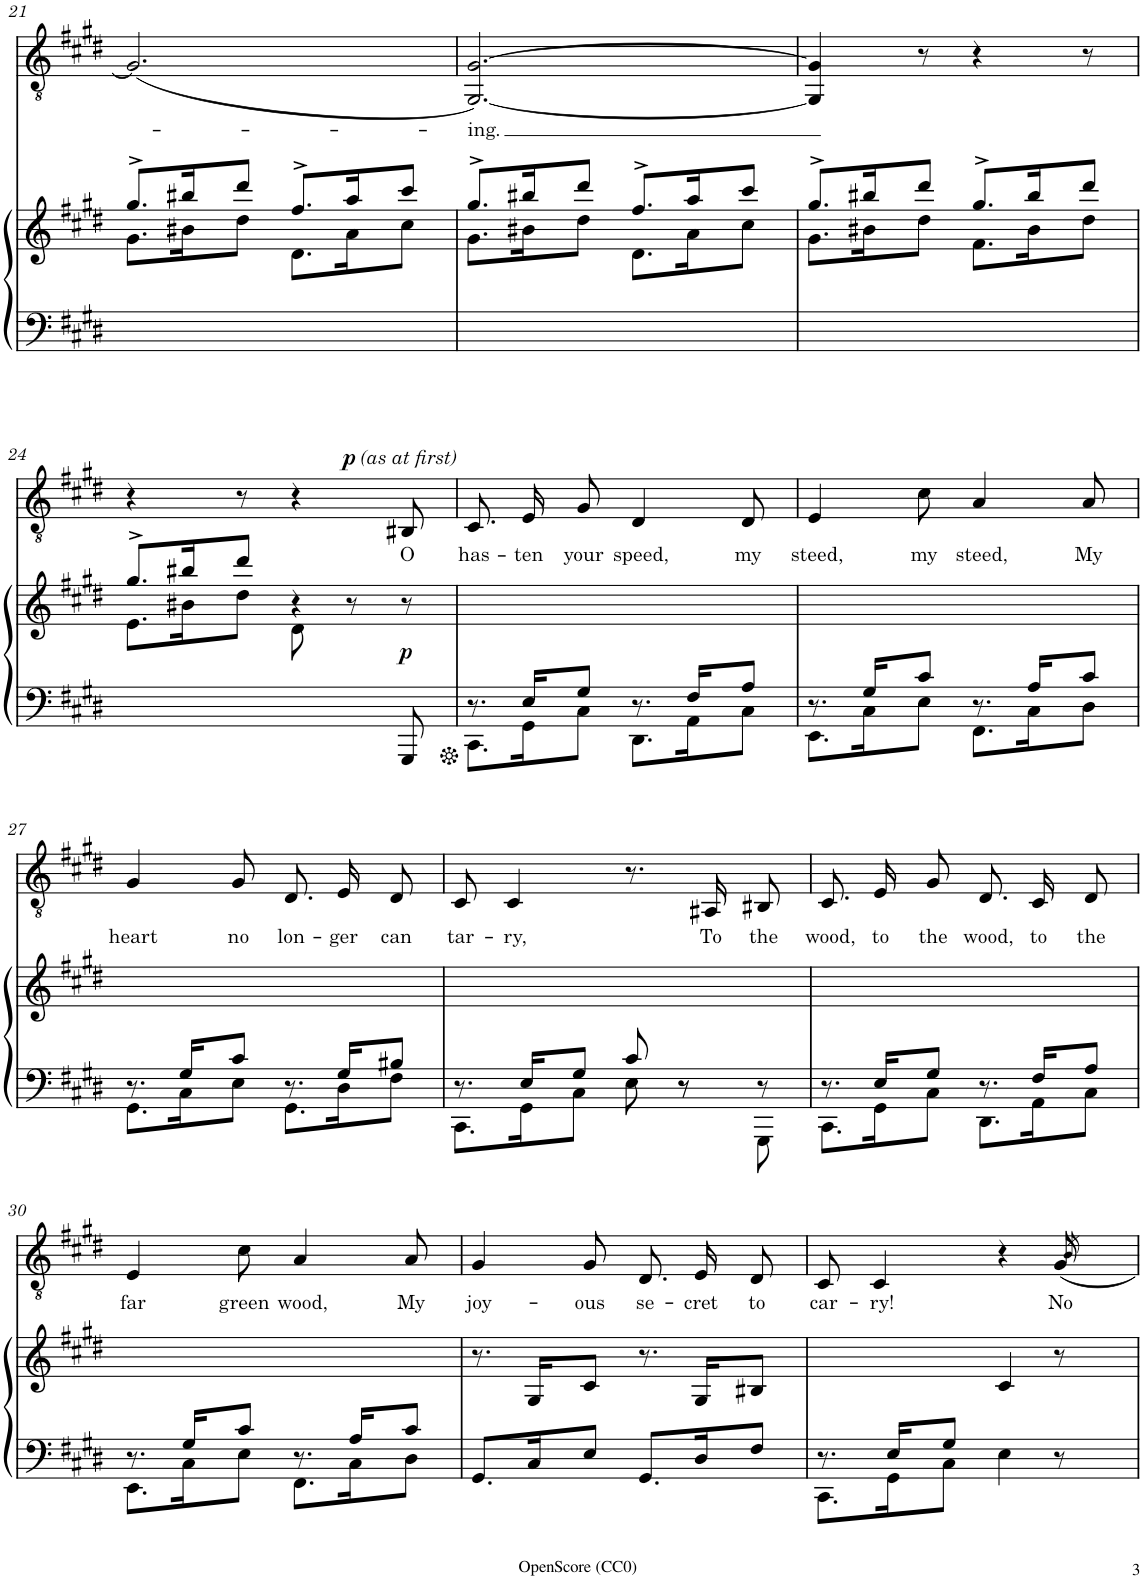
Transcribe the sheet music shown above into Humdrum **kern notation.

**kern	**kern	**dynam	**kern	**text	**dynam
*part2	*part2	*part2	*part1	*part1	*part1
*staff3	*staff2	*staff2/3	*staff1	*staff1	*staff1
*I"Piano	*	*	*I"Baritone	*	*
*I'Pno	*	*	*	*	*
!!LO:PB:g=z
*clefF4	*clefG2	*	*clefGv2	*	*
*k[f#c#g#d#]	*k[f#c#g#d#]	*	*k[f#c#g#d#]	*	*
*M6/8	*M6/8	*	*M6/8	*	*
=21	=21	=21	=21	=21	=21
*	*^	*	*	*	*
2.ryy	8.gg#^>/L	8.g#\L	.	(2.G#/]	.	.
.	16bb#X/K	16b#X\K	.	.	.	.
.	8ddd#/J	8dd#\J	.	.	.	.
.	8.ff#^>/L	8.d#\L	.	.	.	.
.	16aa/K	16a\K	.	.	.	.
.	8ccc#/J	8cc#\J	.	.	.	.
=22	=22	=22	=22	=22	=22	=22
!	!	!	!	!	!LO:LY:b	!
2.ryy	8.gg#^>/L	8.g#\L	.	[2.GG#/ [2.G#/)	-ing.	.
.	16bb#X/K	16b#X\K	.	.	.	.
.	8ddd#/J	8dd#\J	.	.	.	.
.	8.ff#^>/L	8.d#\L	.	.	.	.
.	16aa/K	16a\K	.	.	.	.
.	8ccc#/J	8cc#\J	.	.	.	.
=23	=23	=23	=23	=23	=23	=23
2.ryy	8.gg#^>/L	8.g#\L	.	4GG#/] 4G#/]	.	.
.	16bb#X/K	16b#X\K	.	.	.	.
.	8ddd#/J	8dd#\J	.	8r	.	.
.	8.gg#^>/L	8.f#\L	.	4r	.	.
.	16bb#/K	16b#\K	.	.	.	.
.	8ddd#/J	8dd#\J	.	8r	.	.
!!LO:LB:g=z
=24	=24	=24	=24	=24	=24	=24
2ryy	8.gg#^>/L	8.e\L	.	4r	.	.
.	16bb#X/K	16b#X\K	.	.	.	.
.	8ddd#/J	8dd#\J	.	8r	.	.
.	4r	8d#\	.	4r	.	.
8r	.	4ryy	.	.	.	.
!	!	!	!LO:DY:a=2	!	!LO:LY:b	!LO:DY:a
!	!	!	!	!	!	!LO:DY:n=1:a
8GGG#/	8r	.	p	8BB#X/	O	p other-dynamics
*	*v	*v	*	*	*	*
=25	=25	=25	=25	=25	=25
*^	*	*	*	*	*
!	!	!	!	!	!LO:LY:b	!
8.ryy	8.CC#\L	8.r	.	8.C#/L	has-	.
!	!	!	!	!	!LO:LY:b	!
16E/KL	16GG#\K	8.ryy	.	16E/K	-ten	.
!	!	!	!	!	!LO:LY:b	!
8G#/J	8C#\J	.	.	8G#/J	your	.
!	!	!	!	!	!LO:LY:b	!
8.ryy	8.DD#\L	8.r	.	4D#/	speed,	.
16F#/KL	16AA\K	8.ryy	.	.	.	.
!	!	!	!	!	!LO:LY:b	!
8A/J	8C#\J	.	.	8D#/	my	.
=26	=26	=26	=26	=26	=26	=26
!	!	!	!	!	!LO:LY:b	!
8.ryy	8.EE\L	8.r	.	4E/	steed,	.
16G#/KL	16C#\K	8.ryy	.	.	.	.
!	!	!	!	!	!LO:LY:b	!
8c#/J	8E\J	.	.	8c#\	my	.
!	!	!	!	!	!LO:LY:b	!
8.ryy	8.FF#\L	8.r	.	4A/	steed,	.
16A/KL	16C#\K	8.ryy	.	.	.	.
!	!	!	!	!	!LO:LY:b	!
8c#/J	8D#\J	.	.	8A/	My	.
!!LO:LB:g=z
=27	=27	=27	=27	=27	=27	=27
!	!	!	!	!	!LO:LY:b	!
8.ryy	8.GG#\L	8.r	.	4G#/	heart	.
16G#/KL	16C#\K	8.ryy	.	.	.	.
!	!	!	!	!	!LO:LY:b	!
8c#/J	8E\J	.	.	8G#/	no	.
!	!	!	!	!	!LO:LY:b	!
8.ryy	8.GG#\L	8.r	.	8.D#/L	lon-	.
!	!	!	!	!	!LO:LY:b	!
16G#/KL	16D#\K	8.ryy	.	16E/K	-ger	.
!	!	!	!	!	!LO:LY:b	!
8B#X/J	8F#\J	.	.	8D#/J	can	.
=28	=28	=28	=28	=28	=28	=28
!	!	!	!	!	!LO:LY:b	!
8.ryy	8.CC#\L	8.r	.	8C#/	tar-	.
!	!	!	!	!	!LO:LY:b	!
.	.	.	.	4C#/	-ry,	.
16E/KL	16GG#\K	16ryy	.	.	.	.
8G#/J	8C#\J	.	.	.	.	.
8c#/	8E\	.	.	8.r	.	.
4ryy	8r	8r	.	.	.	.
!	!	!	!	!	!LO:LY:b	!
.	.	.	.	16AA#X/KL	To	.
!	!	!	!	!	!LO:LY:b	!
.	8GGG#\	8r	.	8BB#X/J	the	.
=29	=29	=29	=29	=29	=29	=29
!	!	!	!	!	!LO:LY:b	!
8.ryy	8.CC#\L	8.r	.	8.C#/L	wood,	.
!	!	!	!	!	!LO:LY:b	!
16E/KL	16GG#\K	8.ryy	.	16E/K	to	.
!	!	!	!	!	!LO:LY:b	!
8G#/J	8C#\J	.	.	8G#/J	the	.
!	!	!	!	!	!LO:LY:b	!
8.ryy	8.DD#\L	8.r	.	8.D#/L	wood,	.
!	!	!	!	!	!LO:LY:b	!
16F#/KL	16AA\K	8.ryy	.	16C#/K	to	.
!	!	!	!	!	!LO:LY:b	!
8A/J	8C#\J	.	.	8D#/J	the	.
!!LO:LB:g=z
=30	=30	=30	=30	=30	=30	=30
!	!	!	!	!	!LO:LY:b	!
8.ryy	8.EE\L	8.r	.	4E/	far	.
16G#/KL	16C#\K	8.ryy	.	.	.	.
!	!	!	!	!	!LO:LY:b	!
8c#/J	8E\J	.	.	8c#\	green	.
!	!	!	!	!	!LO:LY:b	!
8.ryy	8.FF#\L	8.r	.	4A/	wood,	.
16A/KL	16C#\K	8.ryy	.	.	.	.
!	!	!	!	!	!LO:LY:b	!
8c#/J	8D#\J	.	.	8A/	My	.
=31	=31	=31	=31	=31	=31	=31
!	!	!	!	!	!LO:LY:b	!
*v	*v	*	*	*	*	*
8.GG#/L	8.r	.	4G#/	joy-	.
16C#/K	16G#/KL	.	.	.	.
!	!	!	!	!LO:LY:b	!
8E/J	8c#/J	.	8G#/	-ous	.
!	!	!	!	!LO:LY:b	!
8.GG#/L	8.r	.	8.D#/L	se-	.
!	!	!	!	!LO:LY:b	!
16D#/K	16G#/KL	.	16E/K	-cret	.
!	!	!	!	!LO:LY:b	!
8F#/J	8B#X/J	.	8D#/J	to	.
=32	=32	=32	=32	=32	=32
*^	*	*	*	*	*
!	!	!	!	!	!LO:LY:b	!
*	*	*	*	*^	*	*
8.ryy	8.CC#\L	8.r	.	8C#/	16...ryy	car-	.
!	!	!	!	!	!	!LO:LY:b	!
*	*	*	*	*v	*v	*	*
.	.	.	.	4C#/	-ry!	.
16E/KL	16GG#\K	8.ryy	.	.	.	.
8G#/J	8C#\J	.	.	.	.	.
4.ryy	4E\	4c#/	.	4r	.	.
!	!	!	!	!	!LO:LY:b	!
.	8r	8r	.	8G#/	No	.
*	*	*	*	*^	*	*
.	.	.	.	.	(8qB/	.	.
.	.	.	.	.	128B!)	.	.
*v	*v	*	*	*v	*v	*	*
=	=	=	=	=	=
*-	*-	*-	*-	*-	*-
